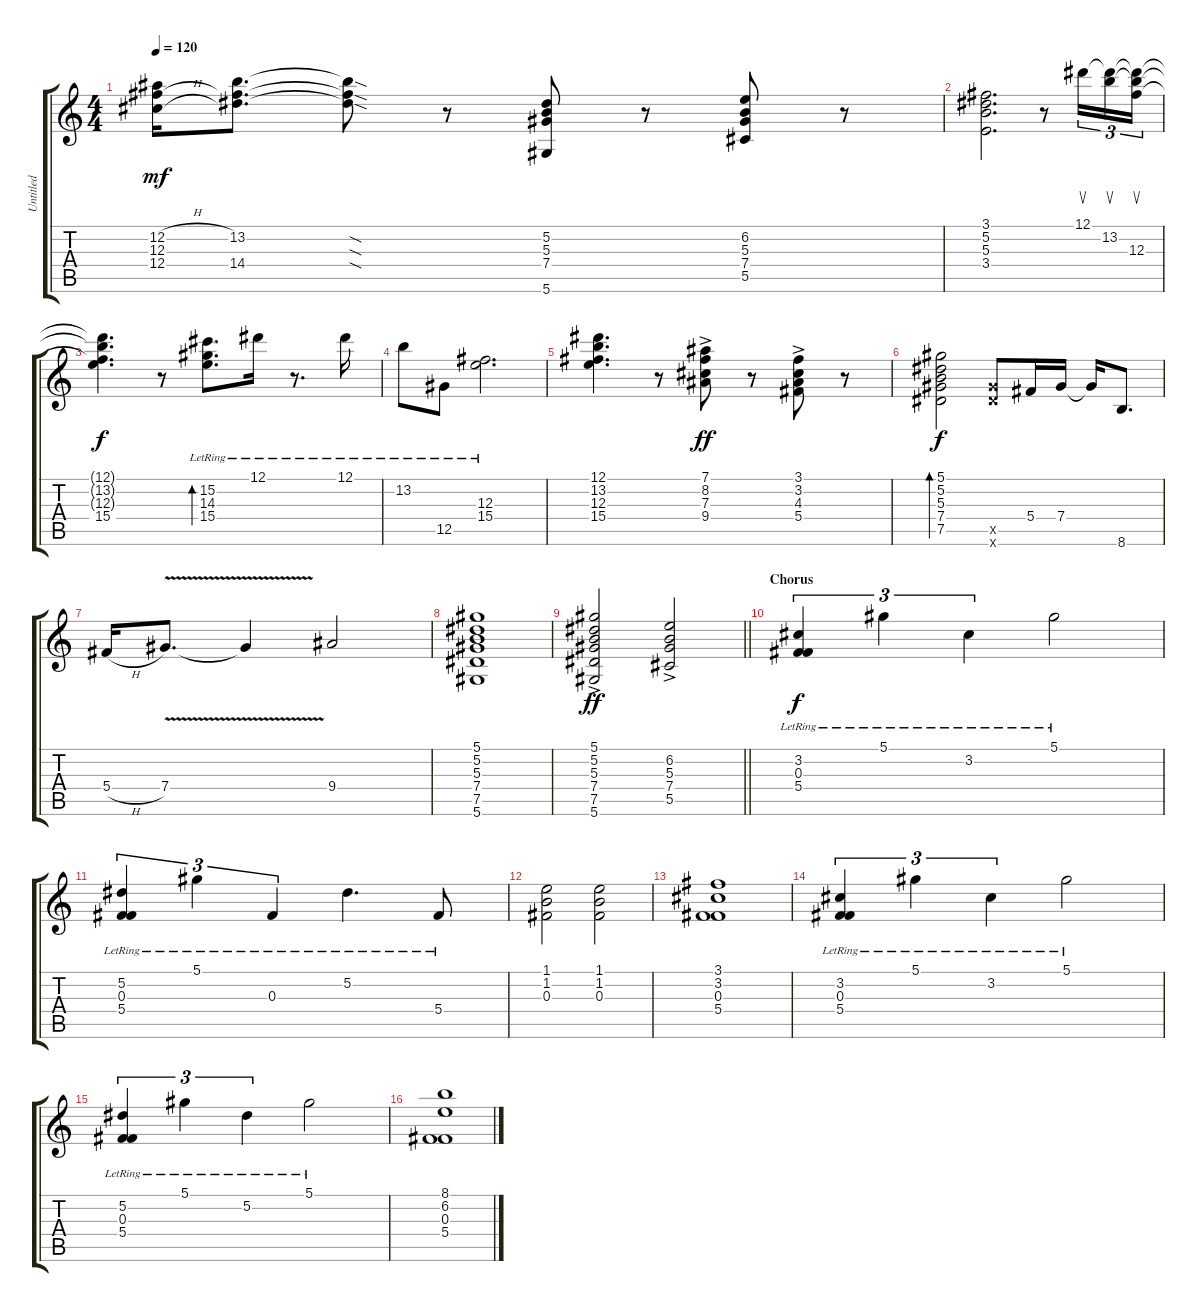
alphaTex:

\track ("Untitled" "Untitled") {instrument electricguitarclean}
\staff {score tabs}
\tuning (Eb4 Bb3 Gb3 Db3 Ab2 Eb2) {hide}
\ts (4 4)
\tempo 120
\clef g2
\ks c
(12.2{h} 12.3 12.4{h}).16{dy mf} (13.2 12.3{t} 14.4).8{d} (13.2{sod t} 12.3{sod t} 14.4{sod t}).8 r.8 (5.2 5.3 7.4 5.6).8 r.8 (6.2 5.3 7.4 5.5).8 r.8 |
(3.1 5.2 5.3 3.4).2{d} r.8 12.1.16{su tu (3 2)} (12.1{t} 13.2).16{su tu (3 2)} (12.1{t} 13.2{t} 12.3).16{su tu (3 2)} |
(12.1{t} 13.2{t} 12.3{t} 15.4).4{d dy f} r.8 (15.2{lr} 14.3{lr} 15.4{lr}).8{d bd 30} 12.1{lr}.16 r.8{d} 12.1{lr}.16 |
13.2{lr}.8 12.5{lr}.8 (12.3{lr} 15.4{lr}).2{d} |
(12.1 13.2 12.3 15.4).4{d} r.8 (7.1{ac} 8.2{ac} 7.3{ac} 9.4{ac}).8{dy ff} r.8 (3.1{ac} 3.2{ac} 4.3{ac} 5.4{ac}).8 r.8 |
(5.1 5.2 5.3 7.4 7.5).2{bd 30 dy f} (12.5{x} 12.6{x}).8 5.4.16 7.4.16 7.4{t}.16 8.6.8{d} |
5.4{h}.16 7.4{v}.8{d} 7.4{v t}.4 9.4.2 |
(5.1 5.2 5.3 7.4 7.5 5.6).1 |
\barLineRight lightlight
(5.1{ac} 5.2{ac} 5.3{ac} 7.4{ac} 7.5{ac} 5.6{ac}).2{dy ff} (6.2{ac} 5.3{ac} 7.4{ac} 5.5{ac}).2 |
\section ("" "Chorus")
(3.2{lr} 0.3{lr} 5.4{lr}).4{tu (3 2) dy f} 5.1{lr}.4{tu (3 2)} 3.2{lr}.4{tu (3 2)} 5.1{lr}.2 |
(5.2{lr} 0.3{lr} 5.4{lr}).4{tu (3 2)} 5.1{lr}.4{tu (3 2)} 0.3{lr}.4{tu (3 2)} 5.2{lr}.4{d} 5.4{lr}.8 |
(1.1 1.2 0.3).2 (1.1 1.2 0.3).2 |
(3.1 3.2 0.3 5.4).1 |
(3.2{lr} 0.3{lr} 5.4{lr}).4{tu (3 2)} 5.1{lr}.4{tu (3 2)} 3.2{lr}.4{tu (3 2)} 5.1{lr}.2 |
(5.2{lr} 0.3{lr} 5.4{lr}).4{tu (3 2)} 5.1{lr}.4{tu (3 2)} 5.2{lr}.4{tu (3 2)} 5.1{lr}.2 |
(8.1 6.2 0.3 5.4).1
